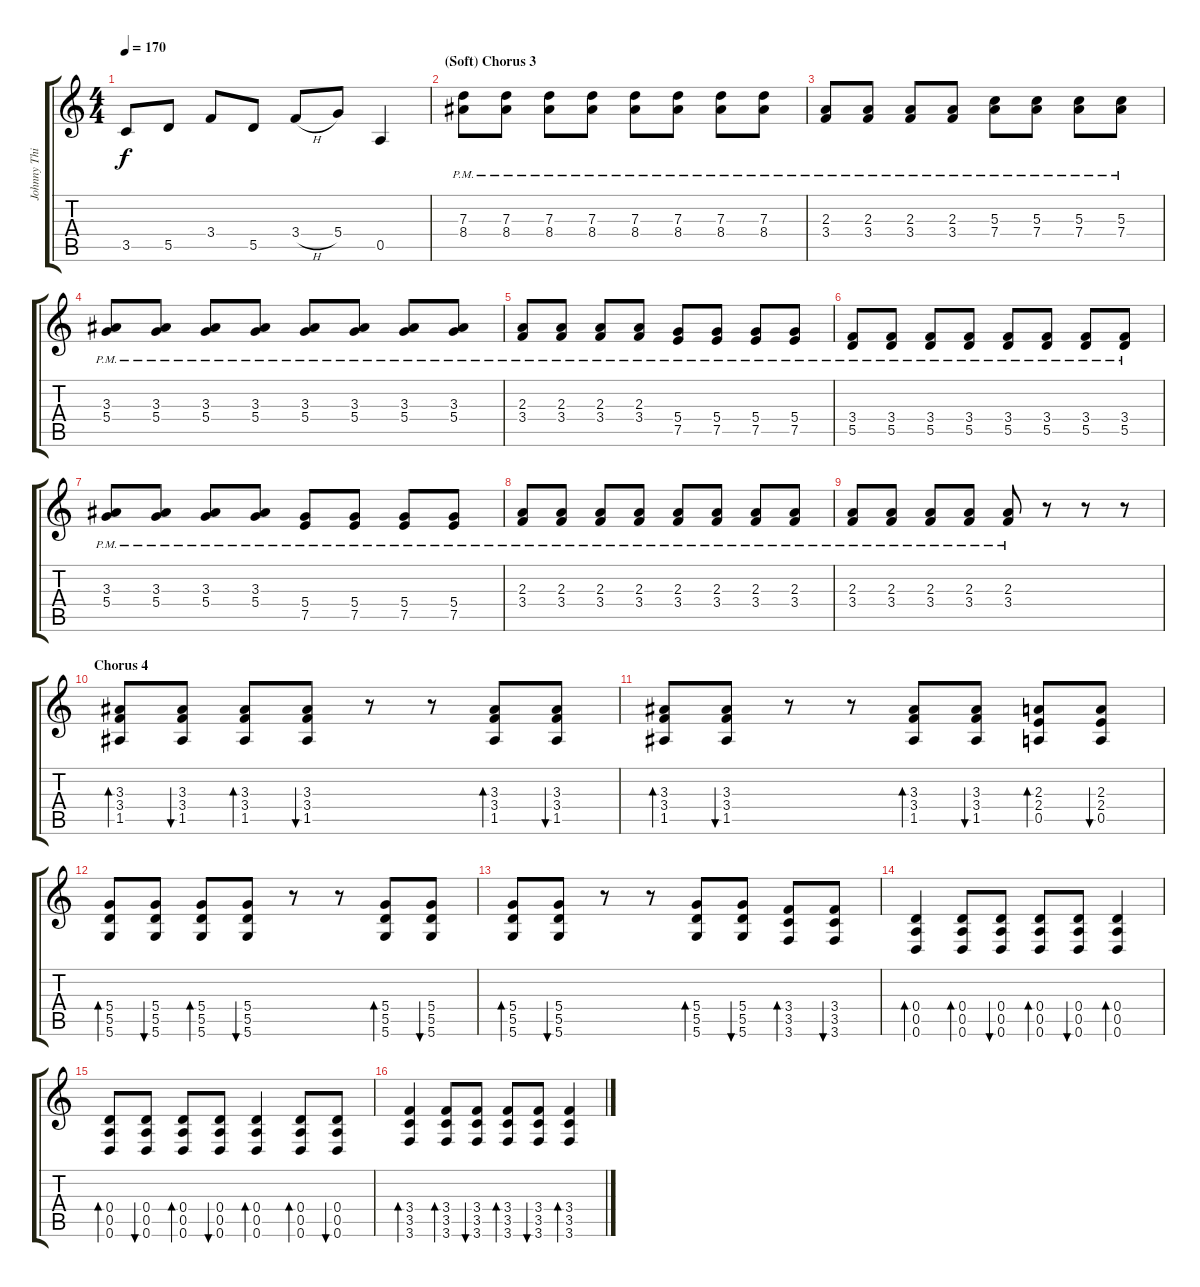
\track ("Johnny Third" "Johnny Thi") {instrument distortionguitar}
\staff {score tabs}
\tuning (E4 B3 G3 D3 A2 D2) {hide}
\ts (4 4)
\tempo 170
\clef g2
\ks c
3.5.8{dy f} 5.5.8 3.4.8 5.5.8 3.4{h}.8 5.4.8 0.5.4 |
\section ("" "(Soft) Chorus 3")
(7.3{pm} 8.4{pm}).8 (7.3{pm} 8.4{pm}).8 (7.3{pm} 8.4{pm}).8 (7.3{pm} 8.4{pm}).8 (7.3{pm} 8.4{pm}).8 (7.3{pm} 8.4{pm}).8 (7.3{pm} 8.4{pm}).8 (7.3{pm} 8.4{pm}).8 |
(2.3{pm} 3.4{pm}).8 (2.3{pm} 3.4{pm}).8 (2.3{pm} 3.4{pm}).8 (2.3{pm} 3.4{pm}).8 (5.3{pm} 7.4{pm}).8 (5.3{pm} 7.4{pm}).8 (5.3{pm} 7.4{pm}).8 (5.3{pm} 7.4{pm}).8 |
(3.3{pm} 5.4{pm}).8 (3.3{pm} 5.4{pm}).8 (3.3{pm} 5.4{pm}).8 (3.3{pm} 5.4{pm}).8 (3.3{pm} 5.4{pm}).8 (3.3{pm} 5.4{pm}).8 (3.3{pm} 5.4{pm}).8 (3.3{pm} 5.4{pm}).8 |
(2.3{pm} 3.4{pm}).8 (2.3{pm} 3.4{pm}).8 (2.3{pm} 3.4{pm}).8 (2.3{pm} 3.4{pm}).8 (5.4{pm} 7.5{pm}).8 (5.4{pm} 7.5{pm}).8 (5.4{pm} 7.5{pm}).8 (5.4{pm} 7.5{pm}).8 |
(3.4{pm} 5.5{pm}).8 (3.4{pm} 5.5{pm}).8 (3.4{pm} 5.5{pm}).8 (3.4{pm} 5.5{pm}).8 (3.4{pm} 5.5{pm}).8 (3.4{pm} 5.5{pm}).8 (3.4{pm} 5.5{pm}).8 (3.4{pm} 5.5{pm}).8 |
(3.3{pm} 5.4{pm}).8 (3.3{pm} 5.4{pm}).8 (3.3{pm} 5.4{pm}).8 (3.3{pm} 5.4{pm}).8 (5.4{pm} 7.5{pm}).8 (5.4{pm} 7.5{pm}).8 (5.4{pm} 7.5{pm}).8 (5.4{pm} 7.5{pm}).8 |
(2.3{pm} 3.4{pm}).8 (2.3{pm} 3.4{pm}).8 (2.3{pm} 3.4{pm}).8 (2.3{pm} 3.4{pm}).8 (2.3{pm} 3.4{pm}).8 (2.3{pm} 3.4{pm}).8 (2.3{pm} 3.4{pm}).8 (2.3{pm} 3.4{pm}).8 |
(2.3{pm} 3.4{pm}).8 (2.3{pm} 3.4{pm}).8 (2.3{pm} 3.4{pm}).8 (2.3{pm} 3.4{pm}).8 (2.3{pm} 3.4{pm}).8 r.8 r.8 r.8 |
\section ("" "Chorus 4")
(3.3 3.4 1.5).8{bd 120} (3.3 3.4 1.5).8{bu 120} (3.3 3.4 1.5).8{bd 120} (3.3 3.4 1.5).8{bu 120} r.8 r.8 (3.3 3.4 1.5).8{bd 120} (3.3 3.4 1.5).8{bu 120} |
(3.3 3.4 1.5).8{bd 120} (3.3 3.4 1.5).8{bu 120} r.8 r.8 (3.3 3.4 1.5).8{bd 120} (3.3 3.4 1.5).8{bu 120} (2.3 2.4 0.5).8{bd 120} (2.3 2.4 0.5).8{bu 120} |
(5.4 5.5 5.6).8{bd 120} (5.4 5.5 5.6).8{bu 120} (5.4 5.5 5.6).8{bd 120} (5.4 5.5 5.6).8{bu 120} r.8 r.8 (5.4 5.5 5.6).8{bd 120} (5.4 5.5 5.6).8{bu 120} |
(5.4 5.5 5.6).8{bd 120} (5.4 5.5 5.6).8{bu 120} r.8 r.8 (5.4 5.5 5.6).8{bd 120} (5.4 5.5 5.6).8{bu 120} (3.4 3.5 3.6).8{bd 120} (3.4 3.5 3.6).8{bu 120} |
(0.4 0.5 0.6).4{bd 120} (0.4 0.5 0.6).8{bd 120} (0.4 0.5 0.6).8{bu 120} (0.4 0.5 0.6).8{bd 120} (0.4 0.5 0.6).8{bu 120} (0.4 0.5 0.6).4{bd 120} |
(0.4 0.5 0.6).8{bd 120} (0.4 0.5 0.6).8{bu 120} (0.4 0.5 0.6).8{bd 120} (0.4 0.5 0.6).8{bu 120} (0.4 0.5 0.6).4{bd 120} (0.4 0.5 0.6).8{bd 120} (0.4 0.5 0.6).8{bu 120} |
(3.4 3.5 3.6).4{bd 120} (3.4 3.5 3.6).8{bd 120} (3.4 3.5 3.6).8{bu 120} (3.4 3.5 3.6).8{bd 120} (3.4 3.5 3.6).8{bu 120} (3.4 3.5 3.6).4{bd 120}
